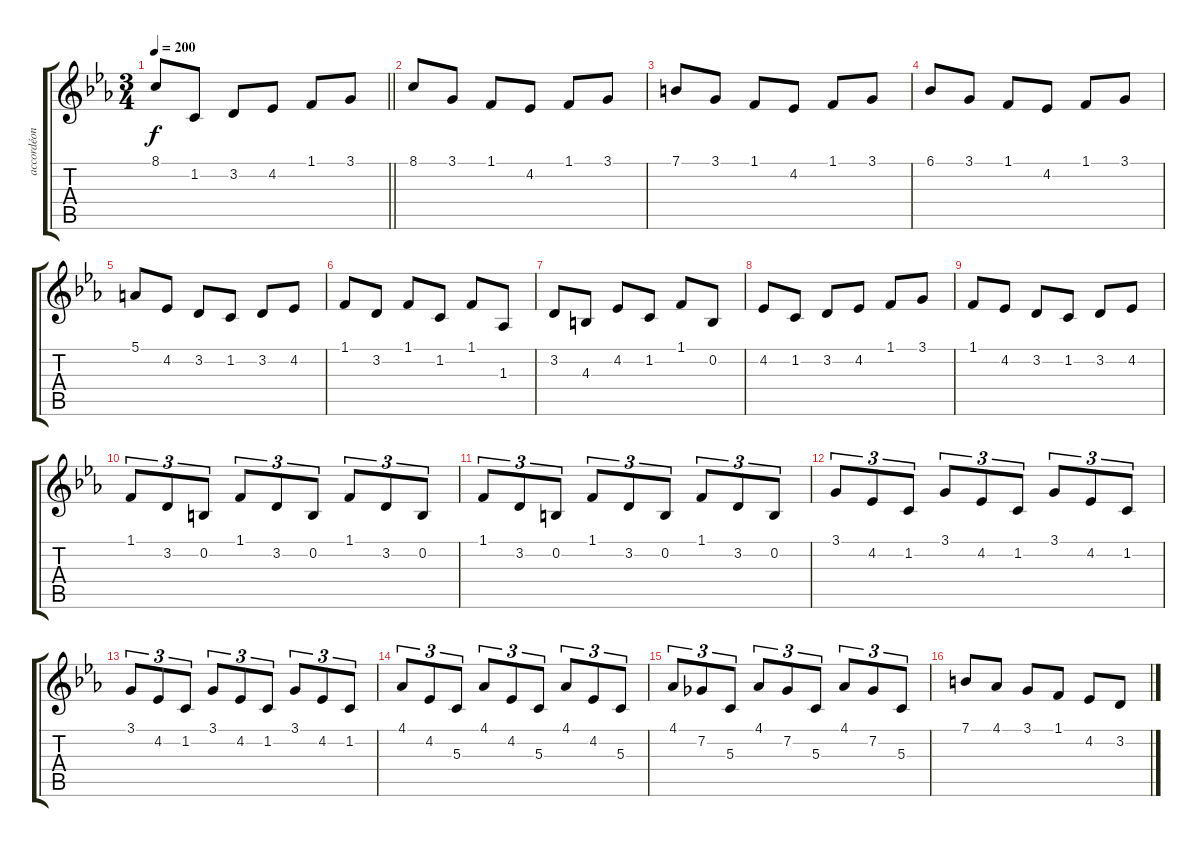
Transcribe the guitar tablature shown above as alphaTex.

\track ("accordéon" "accordéon") {instrument accordion}
\staff {score tabs}
\tuning (E4 B3 G3 D3 A2 E2) {hide}
\ts (3 4)
\tempo 200
\clef g2
\barLineRight lightlight
\ks cminor
8.1.8{dy f} 1.2.8 3.2.8 4.2.8 1.1.8 3.1.8 |
8.1.8 3.1.8 1.1.8 4.2.8 1.1.8 3.1.8 |
7.1.8 3.1.8 1.1.8 4.2.8 1.1.8 3.1.8 |
6.1.8 3.1.8 1.1.8 4.2.8 1.1.8 3.1.8 |
5.1.8 4.2.8 3.2.8 1.2.8 3.2.8 4.2.8 |
1.1.8 3.2.8 1.1.8 1.2.8 1.1.8 1.3.8 |
3.2.8 4.3.8 4.2.8 1.2.8 1.1.8 0.2.8 |
4.2.8 1.2.8 3.2.8 4.2.8 1.1.8 3.1.8 |
1.1.8 4.2.8 3.2.8 1.2.8 3.2.8 4.2.8 |
1.1.8{tu (3 2)} 3.2.8{tu (3 2)} 0.2.8{tu (3 2)} 1.1.8{tu (3 2)} 3.2.8{tu (3 2)} 0.2.8{tu (3 2)} 1.1.8{tu (3 2)} 3.2.8{tu (3 2)} 0.2.8{tu (3 2)} |
1.1.8{tu (3 2)} 3.2.8{tu (3 2)} 0.2.8{tu (3 2)} 1.1.8{tu (3 2)} 3.2.8{tu (3 2)} 0.2.8{tu (3 2)} 1.1.8{tu (3 2)} 3.2.8{tu (3 2)} 0.2.8{tu (3 2)} |
3.1.8{tu (3 2)} 4.2.8{tu (3 2)} 1.2.8{tu (3 2)} 3.1.8{tu (3 2)} 4.2.8{tu (3 2)} 1.2.8{tu (3 2)} 3.1.8{tu (3 2)} 4.2.8{tu (3 2)} 1.2.8{tu (3 2)} |
3.1.8{tu (3 2)} 4.2.8{tu (3 2)} 1.2.8{tu (3 2)} 3.1.8{tu (3 2)} 4.2.8{tu (3 2)} 1.2.8{tu (3 2)} 3.1.8{tu (3 2)} 4.2.8{tu (3 2)} 1.2.8{tu (3 2)} |
4.1.8{tu (3 2)} 4.2.8{tu (3 2)} 5.3.8{tu (3 2)} 4.1.8{tu (3 2)} 4.2.8{tu (3 2)} 5.3.8{tu (3 2)} 4.1.8{tu (3 2)} 4.2.8{tu (3 2)} 5.3.8{tu (3 2)} |
4.1.8{tu (3 2)} 7.2.8{tu (3 2)} 5.3.8{tu (3 2)} 4.1.8{tu (3 2)} 7.2.8{tu (3 2)} 5.3.8{tu (3 2)} 4.1.8{tu (3 2)} 7.2.8{tu (3 2)} 5.3.8{tu (3 2)} |
7.1.8 4.1.8 3.1.8 1.1.8 4.2.8 3.2.8
